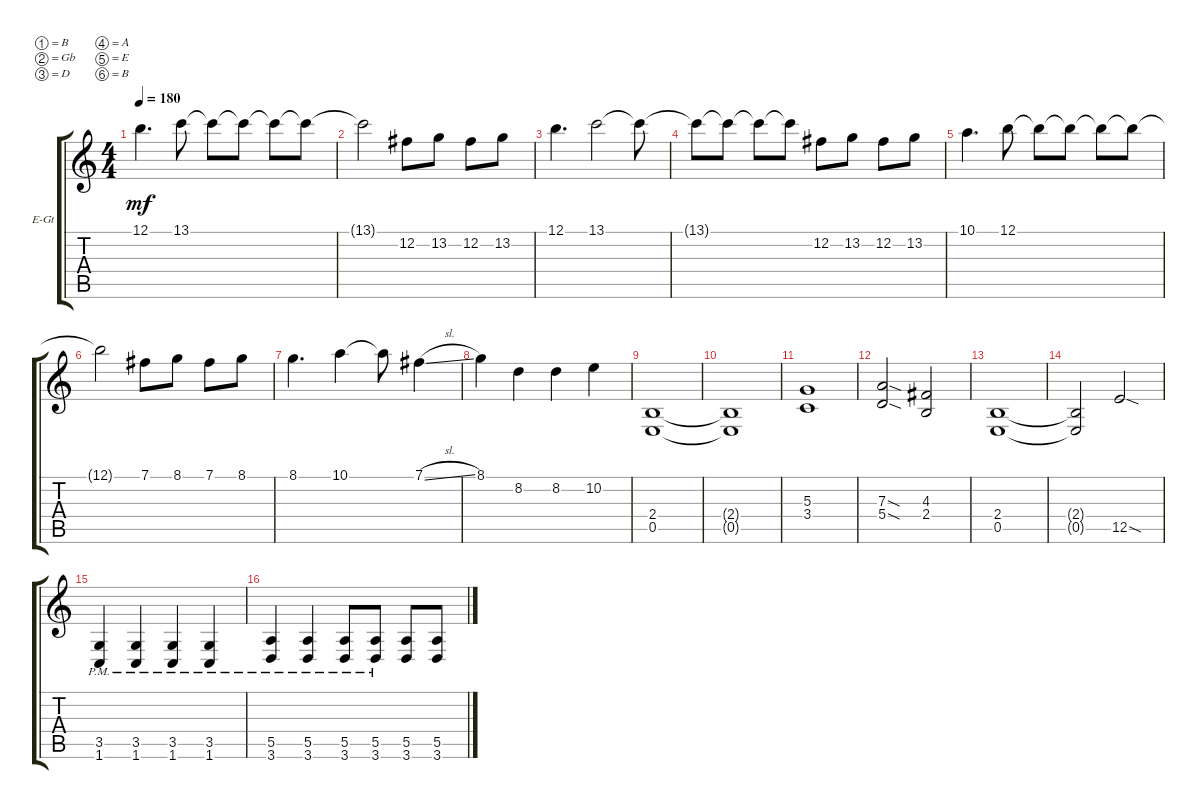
\bracketExtendMode groupsimilarinstruments
\firstSystemTrackNameOrientation horizontal
\otherSystemsTrackNameOrientation horizontal
\track ("Electric Guitar 2" "E-Gt") {instrument distortionguitar}
\staff {score tabs}
\tuning (B3 Gb3 D3 A2 E2 B1)
\ts (4 4)
\tempo 180
\clef g2
\ks c
12.1.4{d dy mf} 13.1.8 13.1{t}.8 13.1{t}.8 13.1{t}.8 13.1{t}.8 |
13.1{t}.2 12.2.8 13.2.8 12.2.8 13.2.8 |
12.1.4{d} 13.1.2 13.1{t}.8 |
13.1{t}.8 13.1{t}.8 13.1{t}.8 13.1{t}.8 12.2.8 13.2.8 12.2.8 13.2.8 |
10.1.4{d} 12.1.8 12.1{t}.8 12.1{t}.8 12.1{t}.8 12.1{t}.8 |
12.1{t}.2 7.1.8 8.1.8 7.1.8 8.1.8 |
8.1.4{d} 10.1.4 10.1{t}.8 7.1{sl}.4 |
8.1.4 8.2.4 8.2.4 10.2.4 |
(0.5 2.4).1 |
(0.5{t} 2.4{t}).1 |
(3.4 5.3).1 |
(5.4{sod} 7.3{sod}).2 (2.4 4.3).2 |
(0.5 2.4).1 |
(0.5{t} 2.4{t}).2 12.5{sod}.2 |
(1.6{pm} 3.5{pm}).4 (1.6{pm} 3.5{pm}).4 (1.6{pm} 3.5{pm}).4 (1.6{pm} 3.5{pm}).4 |
(3.6{pm} 5.5{pm}).4 (3.6{pm} 5.5{pm}).4 (3.6{pm} 5.5{pm}).8 (3.6{pm} 5.5{pm}).8 (3.6 5.5).8 (3.6 5.5).8
